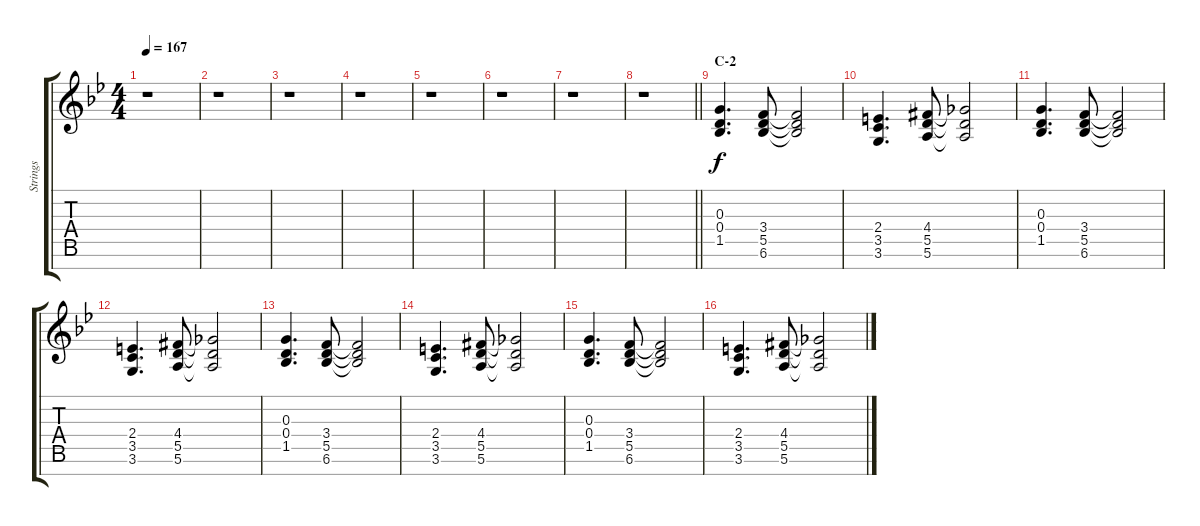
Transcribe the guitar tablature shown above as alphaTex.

\track ("Strings" "Strings") {instrument stringensemble1}
\staff {score tabs}
\tuning (E5 B4 G4 D4 A3 E3 B2) {hide}
\ts (4 4)
\tempo 167
\clef g2
\ks bb
r.1{dy f} |
r.1 |
r.1 |
r.1 |
r.1 |
r.1 |
r.1 |
\barLineRight lightlight
r.1 |
\section ("" "C-2")
(0.3 0.4 1.5).4{d} (3.4 5.5 6.6).8 (3.4{t} 5.5{t} 6.6{t}).2 |
(2.4 3.5 3.6).4{d} (4.4{acc #} 5.5 5.6).8 (4.4{t} 5.5{t} 5.6{t}).2 |
(0.3 0.4 1.5).4{d} (3.4 5.5 6.6).8 (3.4{t} 5.5{t} 6.6{t}).2 |
(2.4 3.5 3.6).4{d} (4.4{acc #} 5.5 5.6).8 (4.4{t} 5.5{t} 5.6{t}).2 |
(0.3 0.4 1.5).4{d} (3.4 5.5 6.6).8 (3.4{t} 5.5{t} 6.6{t}).2 |
(2.4 3.5 3.6).4{d} (4.4{acc #} 5.5 5.6).8 (4.4{t} 5.5{t} 5.6{t}).2 |
(0.3 0.4 1.5).4{d} (3.4 5.5 6.6).8 (3.4{t} 5.5{t} 6.6{t}).2 |
(2.4 3.5 3.6).4{d} (4.4{acc #} 5.5 5.6).8 (4.4{t} 5.5{t} 5.6{t}).2
